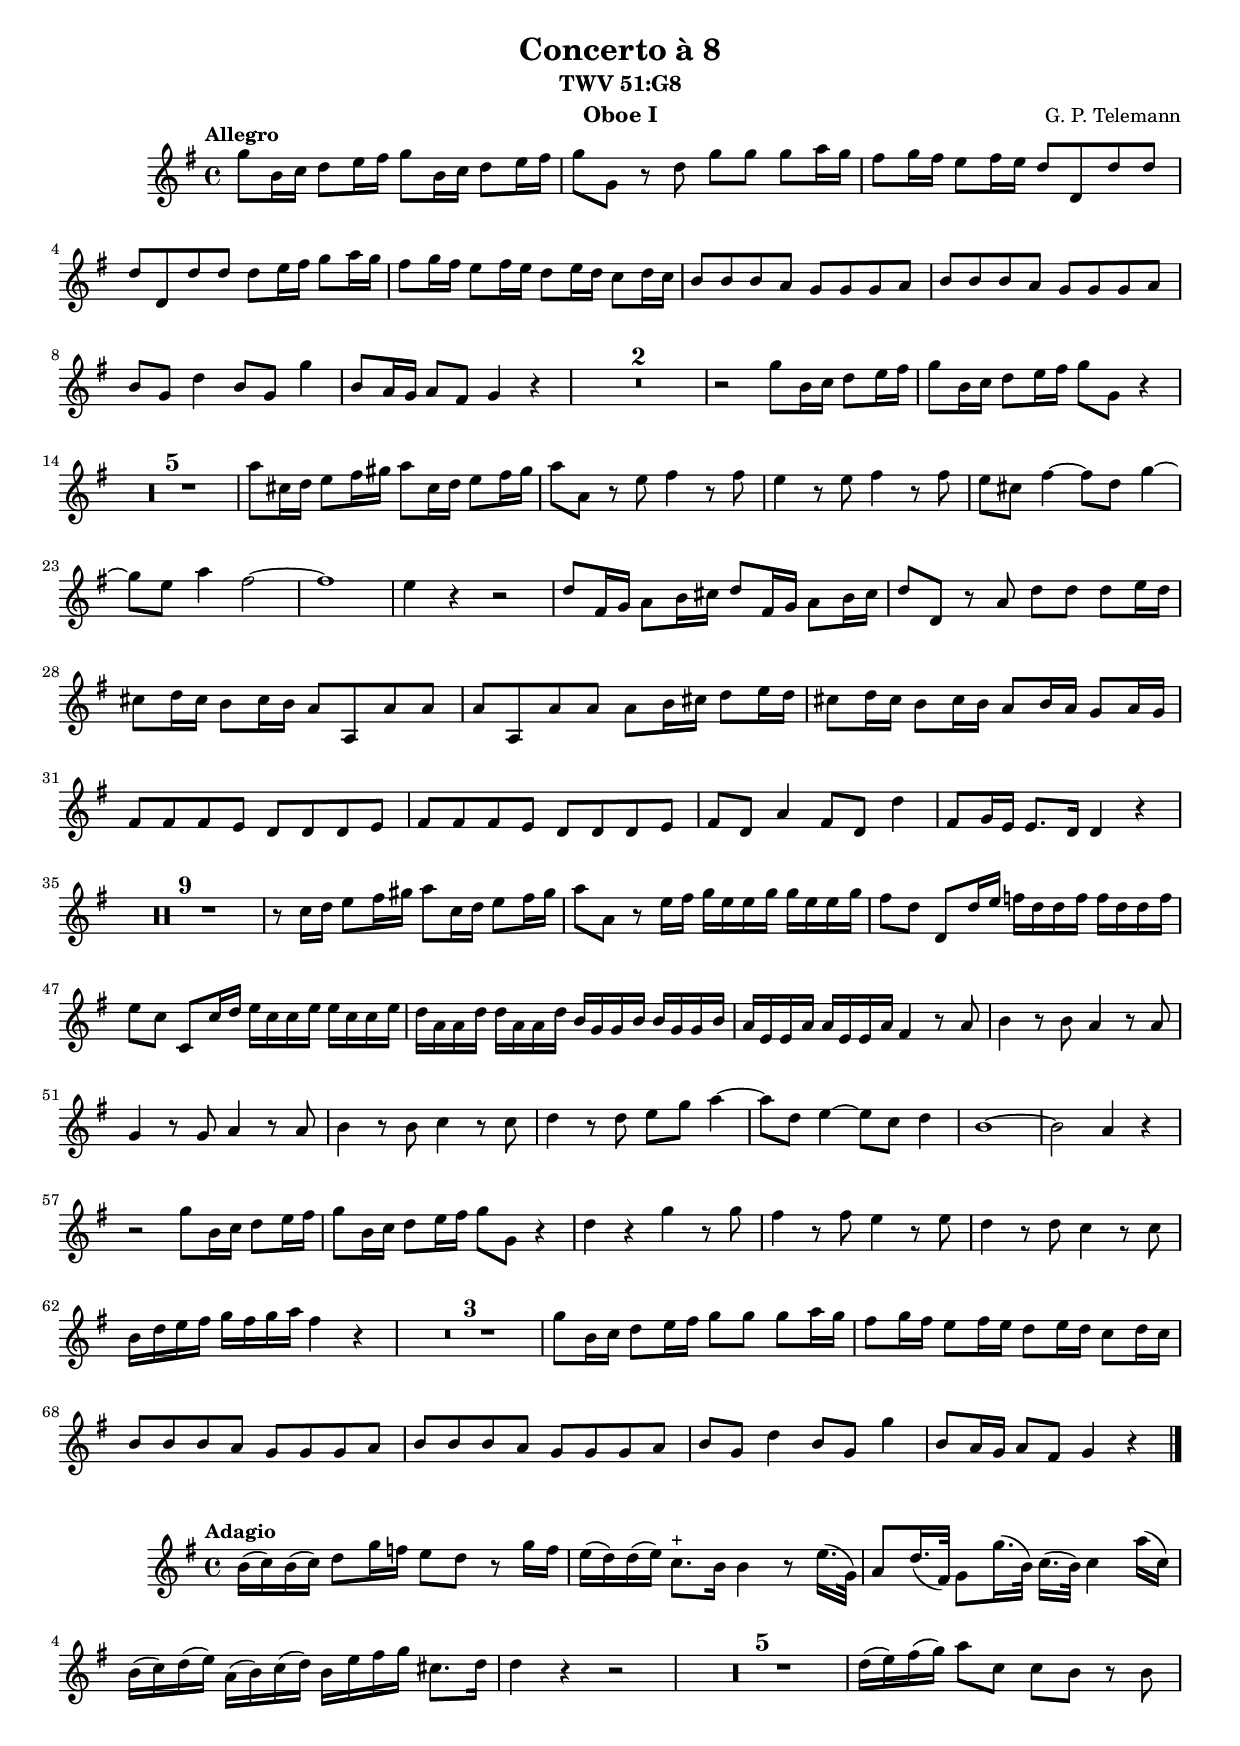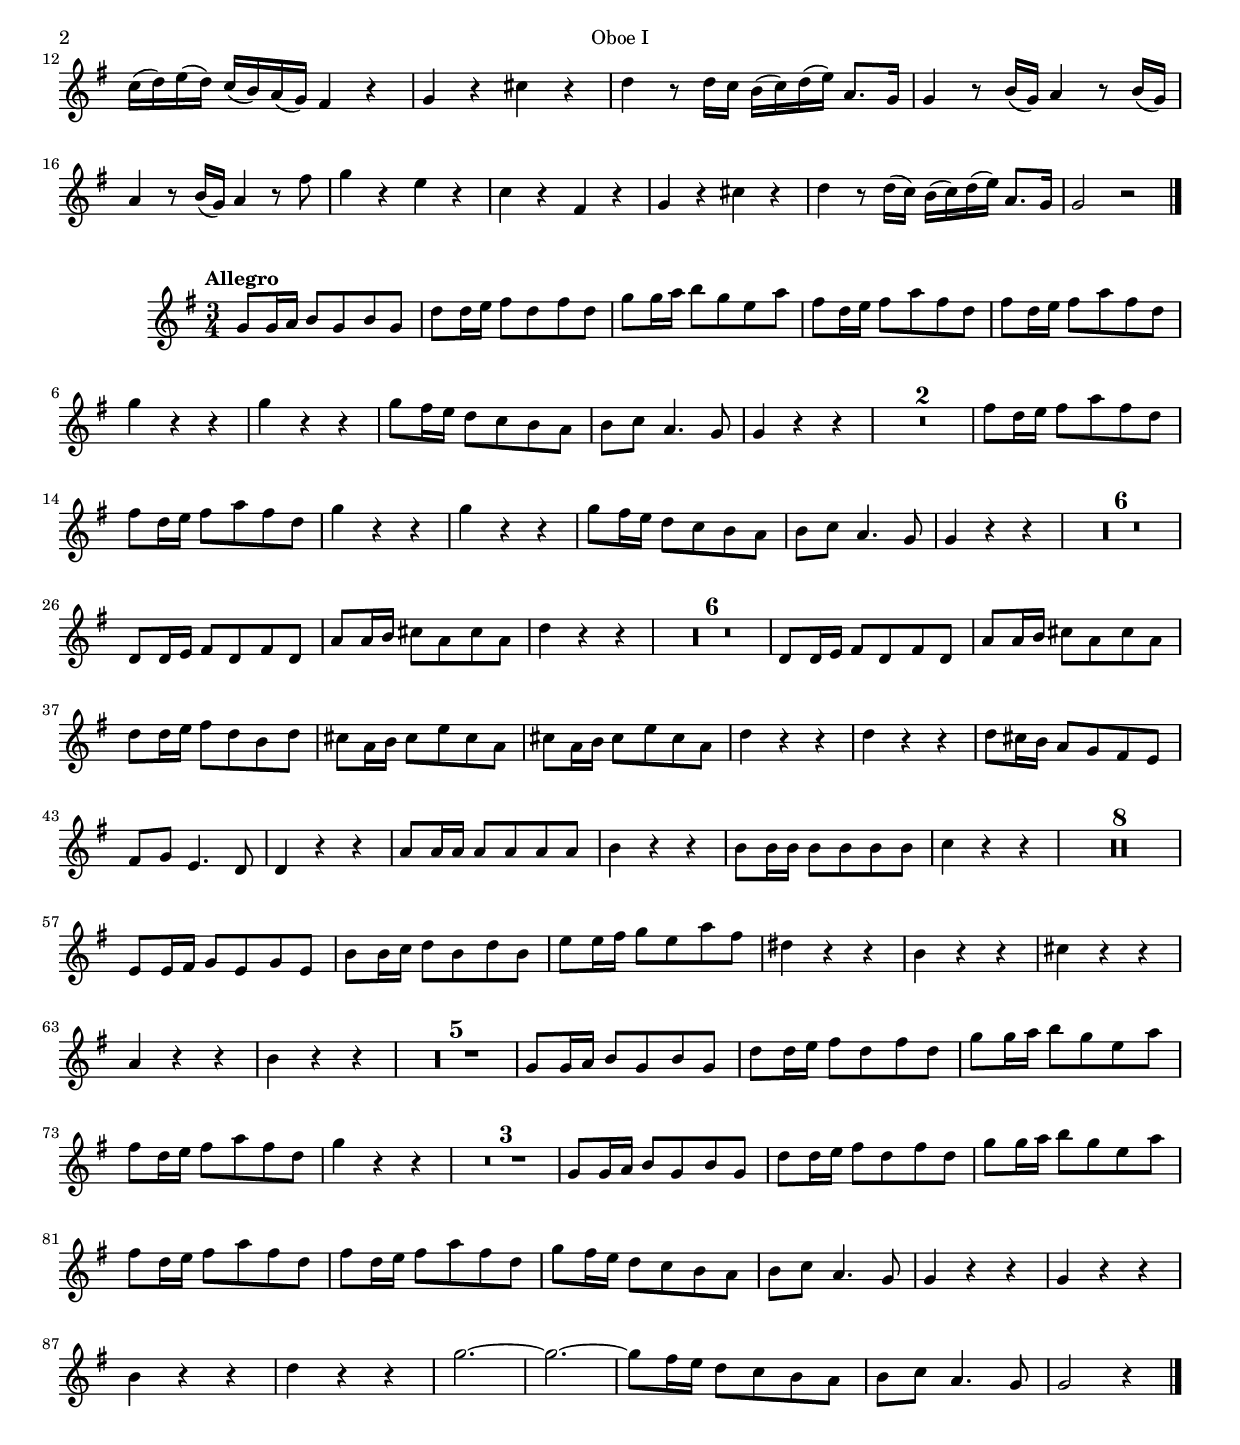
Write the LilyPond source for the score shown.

\version "2.18.2"
\include "util.ily"

oboeIFirstMov = \relative c'' {
  \globalFirstMov
    g'8 b,16 c d8 e16 fis
    g8 b,16 c d8 e16 fis
  | g8 g, r d'
    g g g a16 g
  | fis8 g16 fis e8 fis16 e
    d8 d, d' d
  | d8 d, d' d
    d e16 fis g8 a16 g
  | fis8 g16 fis e8 fis16 e
    d8 e16 d c8 d16 c
  | b8 b b a
    g g g a
  | b8 b b a
    g g g a
  | b g d'4
    b8 g g'4
  | b,8 a16 g a8 fis
    g4 r

    % 10
  | R1*2

  | r2
    g'8 b,16 c d8 e16 fis
  | g8 b,16 c d8 e16 fis
    g8 g, r4
  | R1*5

  | a'8 cis,16 d e8 fis16 gis
    a8 cis,16 d e8 fis16 gis

    % 20
  | a8 a, r e'
    fis4 r8 fis
  | e4 r8 e
    fis4 r8 fis
  | e cis fis4~
    fis8 d g4~
  | g8 e a4
    fis2~
  | fis1

  | e4 r
    r2
  | d8 fis,16 g a8 b16 cis
    d8 fis,16 g a8 b16 cis
  | d8 d, r a'
    d d d e16 d
  | cis8 d16 cis b8 cis16 b
    a8 a, a' a
  | a a, a' a
    a b16 cis d8 e16 d

    % 30
  | cis8 d16 cis b8 cis16 b
    a8 b16 a g8 a16 g
  | fis8 fis fis e
    d d d e
  | fis8 fis fis e
    d d d e
  | fis d a'4
    fis8 d d'4
  | fis,8 g16 e e8. d16
    d4 r
  | R1*9

  | r8 c'16 d e8 fis16 gis
    a8  c,16 d e8 fis16 gis
  | a8 a, r e'16 fis
    g e e g g e e g
  | fis8 d d, d'16 e
    f d d f f d d f
  | e8 c8 c, c'16 d
    e c c e e c c e
  | d a a d d a a d
    b g g b b g g b
  | a e e a a e e a
    fis4 r8 a

    % 50
  | b4 r8 b
    a4 r8 a
  | g4 r8 g
    a4 r8 a
  | b4 r8 b
    c4 r8 c
  | d4 r8 d
    e g a4~
  | a8 d, e4~
    e8 c d4
  | b1~

  | b2
    a4 r
  | r2
    g'8 b,16 c d8 e16 fis
  | g8 b,16 c d8 e16 fis
    g8 g, r4
  | d'4 r
    g r8 g

    % 60
  | fis4 r8 fis
    e4 r8 e
  | d4 r8 d
    c4 r8 c
  | b16 d e fis g fis g a
    fis4 r
  | R1*3

  | g8 b,16 c d8 e16 fis
    g8 g g a16 g
  | fis8 g16 fis e8 fis16 e
    d8 e16 d c8 d16 c
  | b8 b b a
    g g g a
  | b8 b b a
    g g g a

    % 70
  | b g d'4
    b8 g g'4
  | b,8 a16 g a8 fis
    g4 r
  \bar "|."
}

oboeISecondMov = \relative c'' {
  \globalSecondMov
    % slurs on the first 16ths apear on the oboe part but not on the principale part
    b16( c) b( c) d8 g16 f e8 d r g16 f
  | e( d) d( e) c8.^"+" b16 b4 r8 e16.( g,32)
  | a8 d16.( fis,32) g8 g'16.( b,32) c16.( b32) c4 a'16( c,)
  | b( c) d( e) a,( b) c( d) b e fis g cis,8. d16
  | d4 r r2
  | R1*5
  | d16( e) fis( g) a8 c, c b r b
  | c16( d) e( d) c( b) a( g) fis4 r
  | g r cis r
  | d r8 d16 c b( c) d( e) a,8. g16
  | g4 r8 b16( g) a4 r8 b16( g)
  | a4 r8 b16( g) a4 r8 fis'
  | g4 r e r
  | c r fis, r
  | g r cis r
  | d r8 d16( c) b( c) d( e) a,8. g16
  | g2 r2
  \bar "|."
}

oboeIThirdMov = \relative c'' {
  \globalThirdMov
    g8 g16 a b8 g b g
  | d' d16 e fis8 d fis d
  | g g16 a b8 g e a
  | fis d16 e fis8 a fis d
  | fis d16 e fis8 a fis d
  | g4 r r
  | g r r
  | g8 fis16 e d8 c b a
  | b c a4. g8
  | g4 r r
  | R2.*2
  | fis'8 d16 e fis8 a fis d
  | fis d16 e fis8 a fis d
  | g4 r r
  | g r r
  | g8 fis16 e d8 c b a
  | b c a4. g8
  | g4 r r
  | R2.*6
  | d8 d16 e fis8 d fis d
  | a' a16 b cis8 a cis a
  | d4 r r
  | R2.*6
  | d,8 d16 e fis8 d fis d
  | a' a16 b cis8 a cis a
  | d d16 e fis8 d b d
  | cis a16 b cis8 e cis a
  | cis a16 b cis8 e cis a
  | d4 r r
  | d r r
  | d8 cis16 b a8 g fis e
  | fis g e4. d8
  | d4 r r
  | a'8 a16 a a8 a a a
  | b4 r r
  | b8 b16 b b8 b b b
  | c4 r r
  | R2.*8
  | e,8 e16 fis g8 e g e
  | b'8 b16 c d8 b d b
  | e8 e16 fis g8 e a fis
  | dis4 r r
  | b r r
  | cis r r
  | a r r
  | b r r
  | R2.*5
  | g8 g16 a b8 g b g
  | d' d16 e fis8 d fis d
  | g g16 a b8 g e a
  | fis d16 e fis8 a fis d
  | g4 r r
  | R2.*3
  | g,8 g16 a b8 g b g
  | d' d16 e fis8 d fis d
  | g g16 a b8 g e a
  | fis d16 e fis8 a fis d
  | fis d16 e fis8 a fis d
  | g fis16 e d8 c b a
  | b c a4. g8
  | g4 r r
  | g r r
  | b r r
  | d r r
  | g2.~
  | g~
  | g8 fis16 e d8 c b a
  | b c a4. g8
  | g2 r4
  \bar "|."
}


\header { instrument = "Oboe I" }

\paper {
  page-count = #2
}

\score {
  \oboeIFirstMov
}

\score { \oboeISecondMov }

\score { \oboeIThirdMov }
